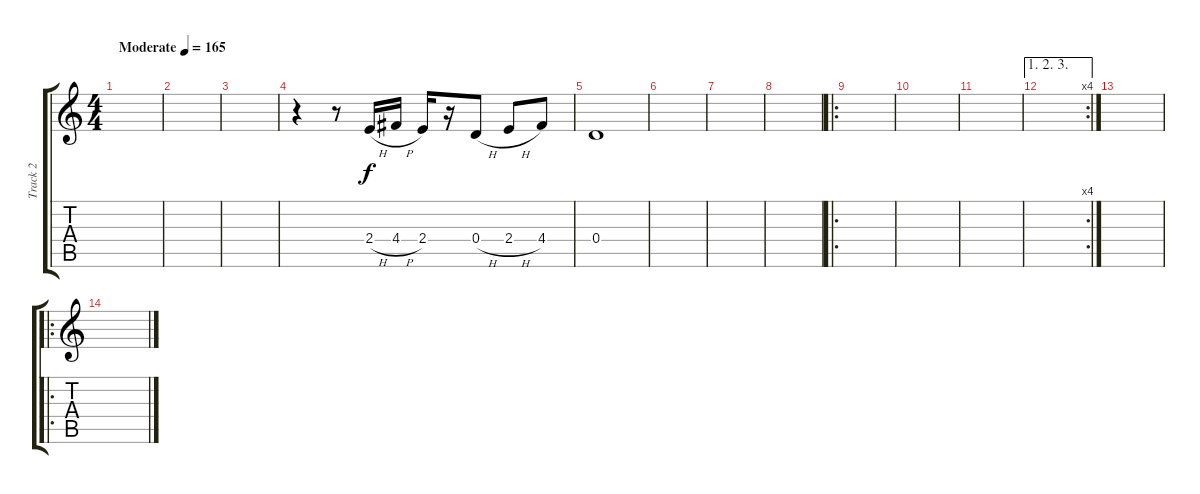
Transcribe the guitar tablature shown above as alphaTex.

\track ("Track 2" "Track 2") {instrument acousticguitarsteel}
\staff {score tabs}
\tuning (E4 B3 G3 D3 A2 D2) {hide}
\ts (4 4)
\tempo (165 "Moderate")
\clef g2
\ks c
|
|
|
r.4 r.8 2.4{h}.16 4.4{h}.16 2.4.16 r.16 0.4{h}.8 2.4{h}.8 4.4.8 |
0.4.1 |
|
|
|
\ro
|
|
|
\ae (1 2 3)
\rc 4
|
|
\ro
